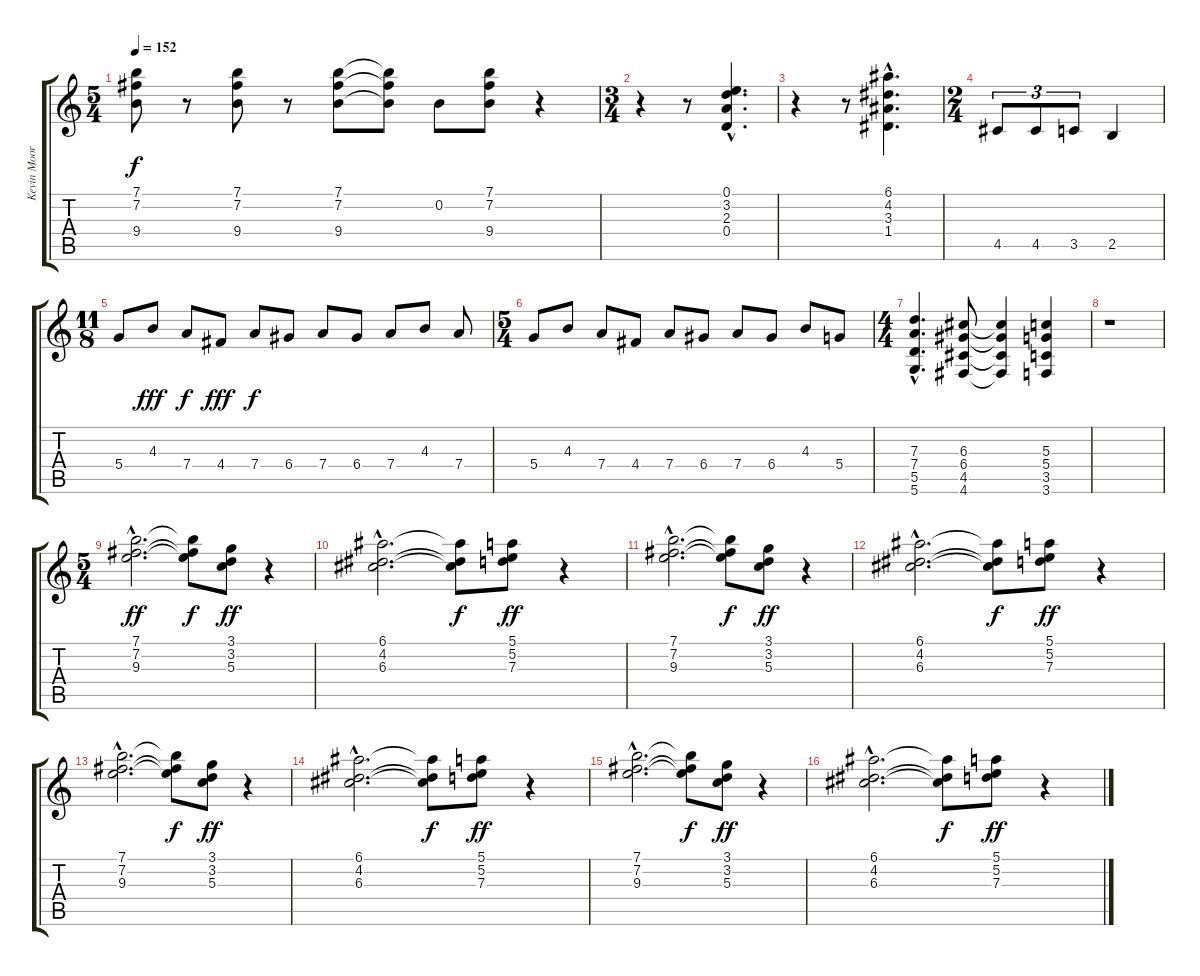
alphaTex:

\track ("Kevin Moore - Keyboards" "Kevin Moor") {instrument drawbarorgan}
\staff {score tabs}
\tuning (E5 B4 G4 D4 A3 D3) {hide}
\ts (5 4)
\tempo 152
\clef g2
\ks c
(7.1 7.2 9.4).8{dy f} r.8 (7.1 7.2 9.4).8 r.8 (7.1 7.2 9.4).8 (7.1{t} 7.2{t} 9.4{t}).8 0.2.8 (7.1 7.2 9.4).8 r.4 |
\ts (3 4)
r.4 r.8 (0.1{hac} 3.2{hac} 2.3{hac} 0.4{hac}).4{d} |
r.4 r.8 (6.1{hac} 4.2{hac} 3.3{hac} 1.4{hac}).4{d} |
\ts (2 4)
4.5.8{tu (3 2)} 4.5.8{tu (3 2)} 3.5.8{tu (3 2)} 2.5.4 |
\ts (11 8)
5.4.8 4.3.8{dy fff} 7.4.8{dy f} 4.4.8{dy fff} 7.4.8{dy f} 6.4.8 7.4.8 6.4.8 7.4.8 4.3.8 7.4.8 |
\ts (5 4)
5.4.8 4.3.8 7.4.8 4.4.8 7.4.8 6.4.8 7.4.8 6.4.8 4.3.8 5.4.8 |
\ts (4 4)
(7.3{hac} 7.4{hac} 5.5{hac} 5.6{hac}).4{d} (6.3 6.4 4.5 4.6).8 (6.3{t} 6.4{t} 4.5{t} 4.6{t}).4 (5.3 5.4 3.5 3.6).4 |
r.1 |
\ts (5 4)
(7.1{hac} 7.2{hac} 9.3{hac}).2{d dy ff} (7.1{t} 7.2{t} 9.3{t}).8{dy f} (3.1 3.2 5.3).8{dy ff} r.4 |
(6.1{hac} 4.2{hac} 6.3{hac}).2{d} (6.1{t} 4.2{t} 6.3{t}).8{dy f} (5.1 5.2 7.3).8{dy ff} r.4 |
(7.1{hac} 7.2{hac} 9.3{hac}).2{d} (7.1{t} 7.2{t} 9.3{t}).8{dy f} (3.1 3.2 5.3).8{dy ff} r.4 |
(6.1{hac} 4.2{hac} 6.3{hac}).2{d} (6.1{t} 4.2{t} 6.3{t}).8{dy f} (5.1 5.2 7.3).8{dy ff} r.4 |
(7.1{hac} 7.2{hac} 9.3{hac}).2{d} (7.1{t} 7.2{t} 9.3{t}).8{dy f} (3.1 3.2 5.3).8{dy ff} r.4 |
(6.1{hac} 4.2{hac} 6.3{hac}).2{d} (6.1{t} 4.2{t} 6.3{t}).8{dy f} (5.1 5.2 7.3).8{dy ff} r.4 |
(7.1{hac} 7.2{hac} 9.3{hac}).2{d} (7.1{t} 7.2{t} 9.3{t}).8{dy f} (3.1 3.2 5.3).8{dy ff} r.4 |
(6.1{hac} 4.2{hac} 6.3{hac}).2{d} (6.1{t} 4.2{t} 6.3{t}).8{dy f} (5.1 5.2 7.3).8{dy ff} r.4
